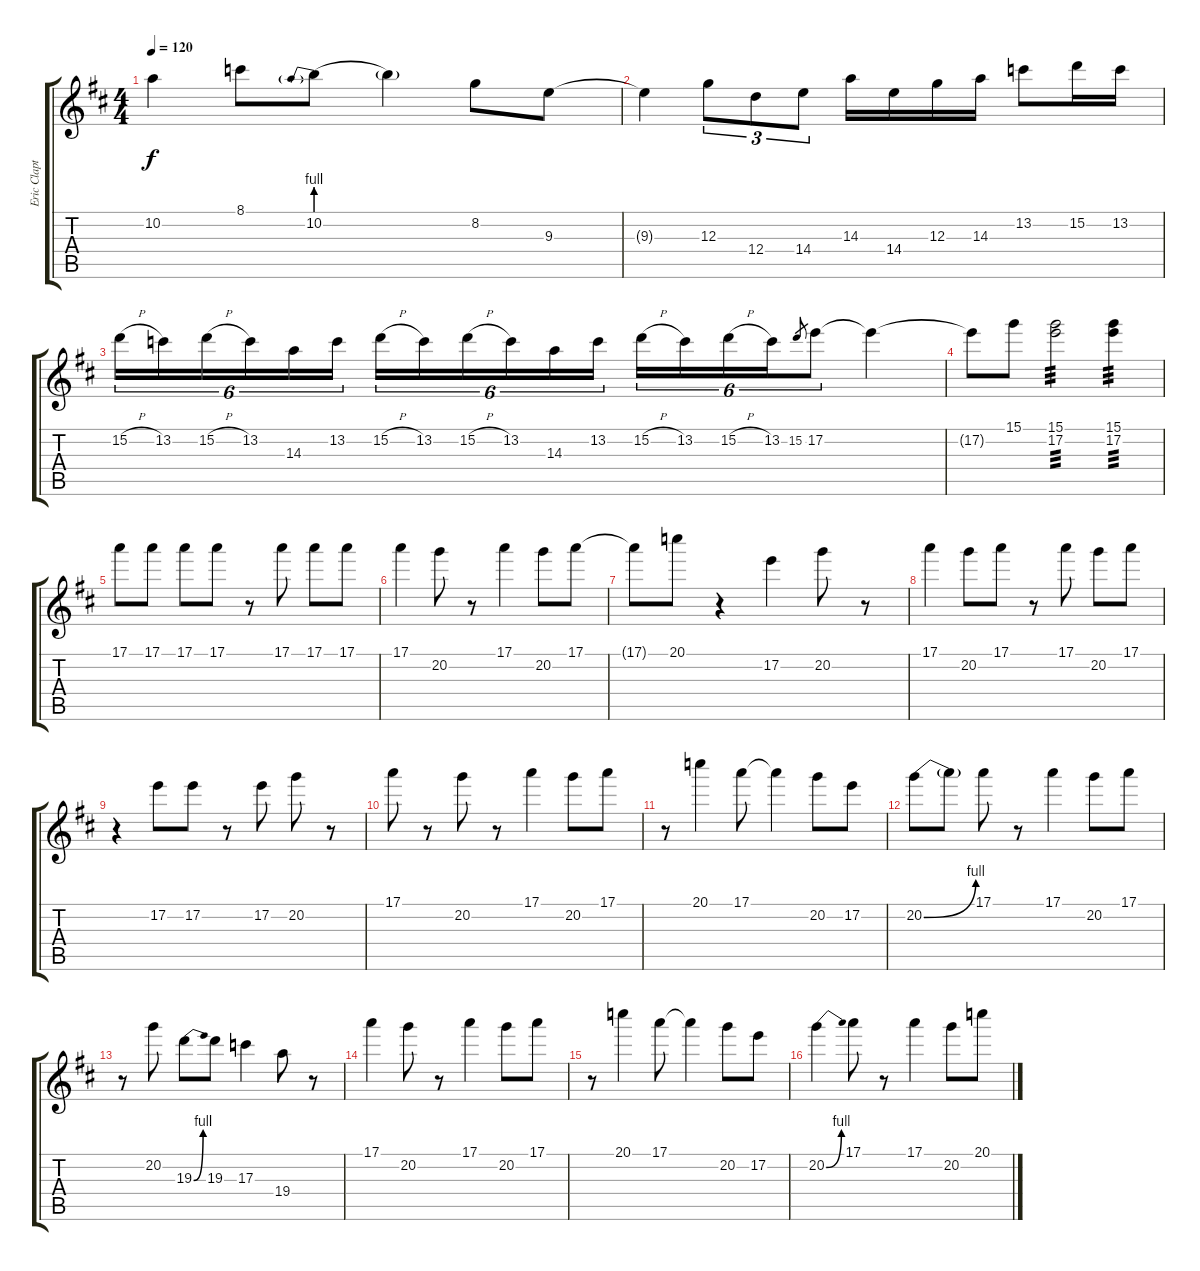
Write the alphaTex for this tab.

\track ("Eric Clapton Guitar" "Eric Clapt") {instrument distortionguitar}
\staff {score tabs}
\tuning (E4 B3 G3 D3 A2 E2) {hide}
\ts (4 4)
\tempo 120
\clef g2
\ks d
10.2{t}.4{dy f} 8.1.8 10.2{be (prebend 0 4 60 4)}.8 10.2{t}.4 8.2.8 9.3.8 |
9.3{t}.4 12.3.8{tu (3 2)} 12.4.8{tu (3 2)} 14.4.8{tu (3 2)} 14.3.16 14.4.16 12.3.16 14.3.16 13.2.8 15.2.16 13.2.16 |
15.2{h}.16{tu (6 4)} 13.2.16{tu (6 4)} 15.2{h}.16{tu (6 4)} 13.2.16{tu (6 4)} 14.3.16{tu (6 4)} 13.2.16{tu (6 4)} 15.2{h}.16{tu (6 4)} 13.2.16{tu (6 4)} 15.2{h}.16{tu (6 4)} 13.2.16{tu (6 4)} 14.3.16{tu (6 4)} 13.2.16{tu (6 4)} 15.2{h}.16{tu (6 4)} 13.2.16{tu (6 4)} 15.2{h}.16{tu (6 4)} 13.2.16{tu (6 4)} 15.2.8{gr} 17.2.8{tu (6 4)} 17.2{t}.4 |
17.2{t}.8 15.1.8 (15.1 17.2).2{tp 3} (15.1 17.2).4{tp 3} |
17.1.8 17.1.8 17.1.8 17.1.8 r.8 17.1.8 17.1.8 17.1.8 |
17.1.4 20.2.8 r.8 17.1.4 20.2.8 17.1.8 |
17.1{t}.8 20.1.8 r.4 17.2.4 20.2.8 r.8 |
17.1.4 20.2.8 17.1.8 r.8 17.1.8 20.2.8 17.1.8 |
r.4 17.2.8 17.2.8 r.8 17.2.8 20.2.8 r.8 |
17.1.8 r.8 20.2.8 r.8 17.1.4 20.2.8 17.1.8 |
r.8 20.1.4 17.1.8 17.1{t}.4 20.2.8 17.2.8 |
20.2{be (bend 0 0 60 4)}.8 20.2{t}.8 17.1.8 r.8 17.1.4 20.2.8 17.1.8 |
r.8 20.2.8 19.3{be (bend 0 0 60 4)}.8 19.3.8 17.3.4 19.4.8 r.8 |
17.1.4 20.2.8 r.8 17.1.4 20.2.8 17.1.8 |
r.8 20.1.4 17.1.8 17.1{t}.4 20.2.8 17.2.8 |
20.2{be (bend 0 0 60 4)}.4 17.1.8 r.8 17.1.4 20.2.8 20.1.8
